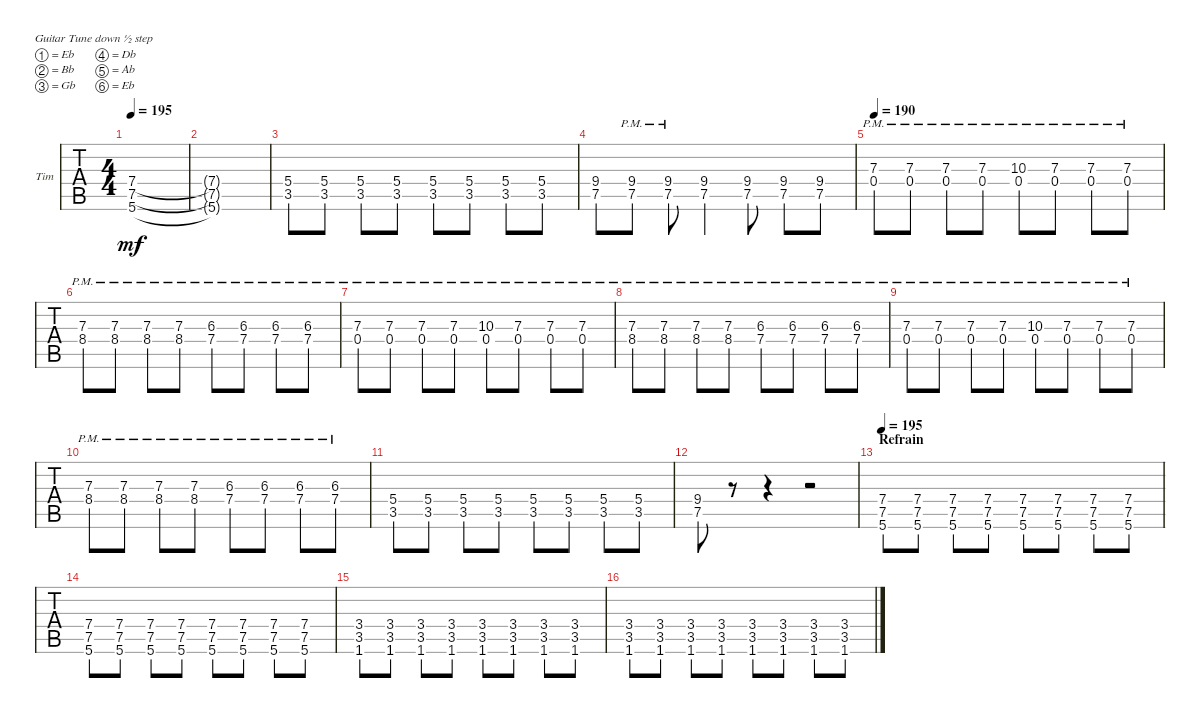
\defaultSystemsLayout 4
\bracketExtendMode groupsimilarinstruments
\firstSystemTrackNameOrientation horizontal
\otherSystemsTrackNameOrientation horizontal
\track ("Rhytm Guitar" "Tim ") {instrument overdrivenguitar}
\staff {tabs}
\tuning (Eb4 Bb3 Gb3 Db3 Ab2 Eb2)
\ts (4 4)
\tempo 195
\clef g2
\ks c
(5.6{t} 7.5{t} 7.4{t}).1{dy mf} |
(7.5{t} 7.4{t} 5.6{t}).1 |
(5.4 3.5).8 (5.4 3.5).8 (5.4 3.5).8 (5.4 3.5).8 (5.4 3.5).8 (5.4 3.5).8 (5.4 3.5).8 (5.4 3.5).8 |
(9.4 7.5).8 (9.4{pm} 7.5{pm}).8 (9.4{pm} 7.5{pm}).8 (9.4 7.5).4 (9.4 7.5).8 (9.4 7.5).8 (9.4 7.5).8 |
\tempo (190 0.00625)
(0.4{pm} 7.3{pm}).8 (0.4{pm} 7.3{pm}).8 (0.4{pm} 7.3{pm}).8 (0.4{pm} 7.3{pm}).8 (0.4{pm} 10.3{pm}).8 (0.4{pm} 7.3{pm}).8 (0.4{pm} 7.3{pm}).8 (0.4{pm} 7.3{pm}).8 |
(7.3{pm} 8.4{pm}).8 (7.3{pm} 8.4{pm}).8 (7.3{pm} 8.4{pm}).8 (7.3{pm} 8.4{pm}).8 (6.3{pm} 7.4{pm}).8 (6.3{pm} 7.4{pm}).8 (6.3{pm} 7.4{pm}).8 (6.3{pm} 7.4{pm}).8 |
(0.4{pm} 7.3{pm}).8 (0.4{pm} 7.3{pm}).8 (0.4{pm} 7.3{pm}).8 (0.4{pm} 7.3{pm}).8 (0.4{pm} 10.3{pm}).8 (0.4{pm} 7.3{pm}).8 (0.4{pm} 7.3{pm}).8 (0.4{pm} 7.3{pm}).8 |
(7.3{pm} 8.4{pm}).8 (7.3{pm} 8.4{pm}).8 (7.3{pm} 8.4{pm}).8 (7.3{pm} 8.4{pm}).8 (6.3{pm} 7.4{pm}).8 (6.3{pm} 7.4{pm}).8 (6.3{pm} 7.4{pm}).8 (6.3{pm} 7.4{pm}).8 |
(0.4{pm} 7.3{pm}).8 (0.4{pm} 7.3{pm}).8 (0.4{pm} 7.3{pm}).8 (0.4{pm} 7.3{pm}).8 (0.4{pm} 10.3{pm}).8 (0.4{pm} 7.3{pm}).8 (0.4{pm} 7.3{pm}).8 (0.4{pm} 7.3{pm}).8 |
(7.3{pm} 8.4{pm}).8 (7.3{pm} 8.4{pm}).8 (7.3{pm} 8.4{pm}).8 (7.3{pm} 8.4{pm}).8 (6.3{pm} 7.4{pm}).8 (6.3{pm} 7.4{pm}).8 (6.3{pm} 7.4{pm}).8 (6.3{pm} 7.4{pm}).8 |
(5.4 3.5).8 (5.4 3.5).8 (5.4 3.5).8 (5.4 3.5).8 (5.4 3.5).8 (5.4 3.5).8 (5.4 3.5).8 (5.4 3.5).8 |
(9.4 7.5).8 r.8 r.4 r.2 |
\section ("" "Refrain")
\tempo 195
(5.6 7.5 7.4).8 (5.6 7.5 7.4).8 (5.6 7.5 7.4).8 (5.6 7.5 7.4).8 (5.6 7.5 7.4).8 (5.6 7.5 7.4).8 (5.6 7.5 7.4).8 (5.6 7.5 7.4).8 |
(5.6 7.5 7.4).8 (5.6 7.5 7.4).8 (5.6 7.5 7.4).8 (5.6 7.5 7.4).8 (5.6 7.5 7.4).8 (5.6 7.5 7.4).8 (5.6 7.5 7.4).8 (5.6 7.5 7.4).8 |
(1.6 3.5 3.4).8 (1.6 3.5 3.4).8 (1.6 3.5 3.4).8 (1.6 3.5 3.4).8 (1.6 3.5 3.4).8 (1.6 3.5 3.4).8 (1.6 3.5 3.4).8 (1.6 3.5 3.4).8 |
(1.6 3.5 3.4).8 (1.6 3.5 3.4).8 (1.6 3.5 3.4).8 (1.6 3.5 3.4).8 (1.6 3.5 3.4).8 (1.6 3.5 3.4).8 (1.6 3.5 3.4).8 (1.6 3.5 3.4).8
